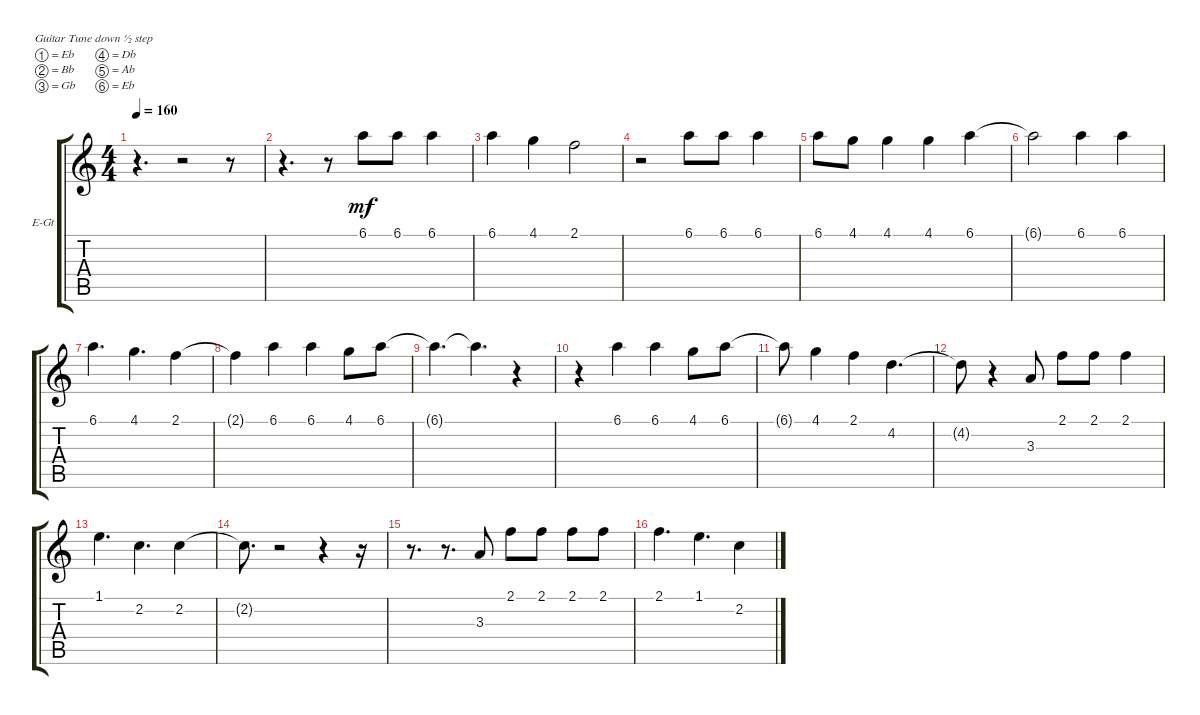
\bracketExtendMode groupsimilarinstruments
\firstSystemTrackNameOrientation horizontal
\otherSystemsTrackNameOrientation horizontal
\track ("Vocals" "E-Gt") {instrument electricguitarclean}
\staff {score tabs}
\tuning (Eb4 Bb3 Gb3 Db3 Ab2 Eb2)
\ts (4 4)
\tempo 160
\clef g2
\ks c
r.4{d dy mf} r.2 r.8 |
r.4{d} r.8 6.1.8 6.1.8 6.1.4 |
6.1.4 4.1.4 2.1.2 |
r.2 6.1.8 6.1.8 6.1.4 |
6.1.8 4.1.8 4.1.4 4.1.4 6.1.4 |
6.1{t}.2 6.1.4 6.1.4 |
6.1.4{d} 4.1.4{d} 2.1.4 |
2.1{t}.4 6.1.4 6.1.4 4.1.8 6.1.8 |
6.1{t}.4{d} 6.1{t}.4{d} r.4 |
r.4 6.1.4 6.1.4 4.1.8 6.1.8 |
6.1{t}.8 4.1.4 2.1.4 4.2.4{d} |
4.2{t}.8 r.4 3.3.8 2.1.8 2.1.8 2.1.4 |
1.1.4{d} 2.2.4{d} 2.2.4 |
2.2{t}.8{d} r.2 r.4 r.16 |
r.8{d} r.8{d} 3.3.8 2.1.8 2.1.8 2.1.8 2.1.8 |
2.1.4{d} 1.1.4{d} 2.2.4
